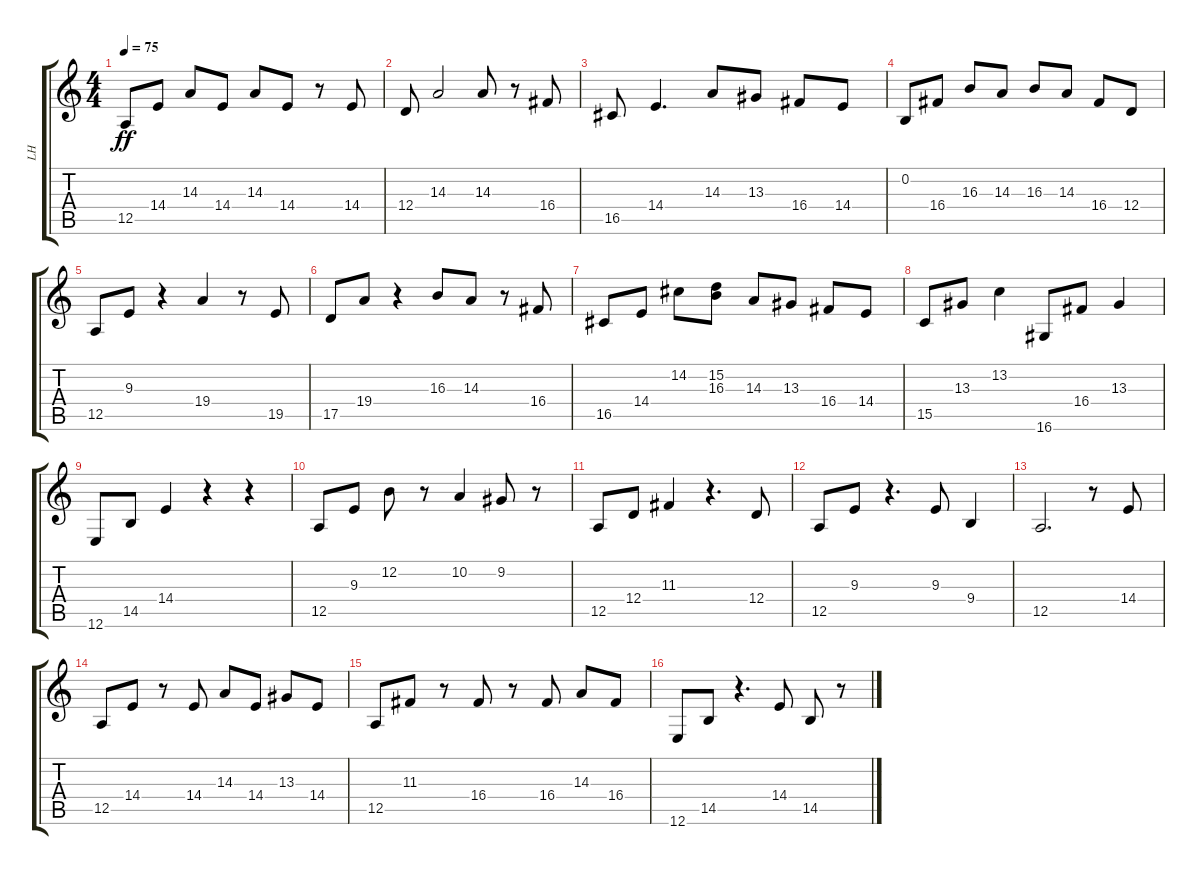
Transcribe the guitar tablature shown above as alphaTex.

\track ("LH" "LH") {instrument acousticgrandpiano}
\staff {score tabs}
\tuning (E4 B3 G3 D3 A2 E2) {hide}
\ts (4 4)
\tempo 75
\clef g2
\ks c
12.5.8{dy ff} 14.4.8 14.3.8 14.4.8 14.3.8 14.4.8 r.8 14.4.8 |
12.4.8 14.3.2 14.3.8 r.8 16.4.8 |
16.5.8 14.4.4{d} 14.3.8 13.3.8 16.4.8 14.4.8 |
0.2.8 16.4.8 16.3.8 14.3.8 16.3.8 14.3.8 16.4.8 12.4.8 |
12.5.8 9.3.8 r.4 19.4.4 r.8 19.5.8 |
17.5.8 19.4.8 r.4 16.3.8 14.3.8 r.8 16.4.8 |
16.5.8 14.4.8 14.2.8 (15.2 16.3).8 14.3.8 13.3.8 16.4.8 14.4.8 |
15.5.8 13.3.8 13.2.4 16.6.8 16.4.8 13.3.4 |
12.6.8 14.5.8 14.4.4 r.4 r.4 |
12.5.8 9.3.8 12.2.8 r.8 10.2.4 9.2.8 r.8 |
12.5.8 12.4.8 11.3.4 r.4{d} 12.4.8 |
12.5.8 9.3.8 r.4{d} 9.3.8 9.4.4 |
12.5.2{d} r.8 14.4.8 |
12.5.8 14.4.8 r.8 14.4.8 14.3.8 14.4.8 13.3.8 14.4.8 |
12.5.8 11.3.8 r.8 16.4.8 r.8 16.4.8 14.3.8 16.4.8 |
12.6.8 14.5.8 r.4{d} 14.4.8 14.5.8 r.8
